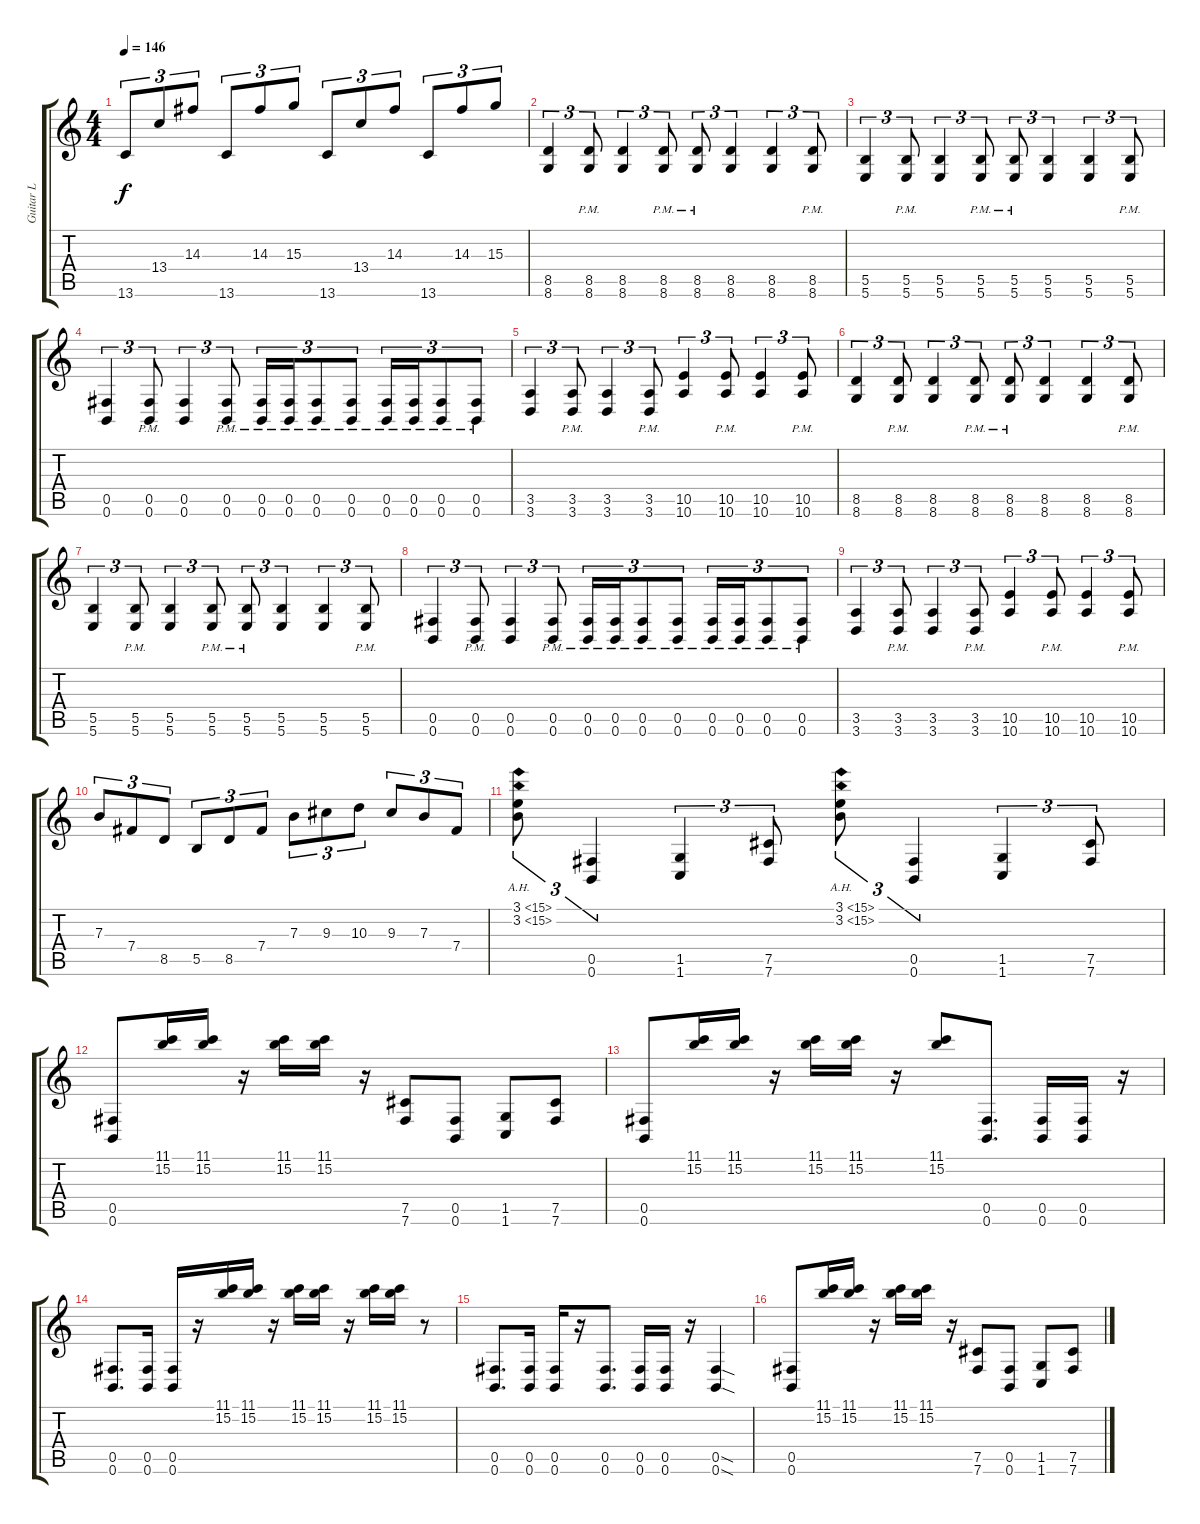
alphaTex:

\track ("Guitar L" "Guitar L") {instrument distortionguitar}
\staff {score tabs}
\tuning (Db4 Ab3 E3 B2 Gb2 B1) {hide}
\ts (4 4)
\tempo 146
\clef g2
\ks c
13.6.8{tu (3 2) dy f} 13.4.8{tu (3 2)} 14.3.8{tu (3 2)} 13.6.8{tu (3 2)} 14.3.8{tu (3 2)} 15.3.8{tu (3 2)} 13.6.8{tu (3 2)} 13.4.8{tu (3 2)} 14.3.8{tu (3 2)} 13.6.8{tu (3 2)} 14.3.8{tu (3 2)} 15.3.8{tu (3 2)} |
(8.5 8.6).4{tu (3 2)} (8.5 8.6{pm}).8{tu (3 2)} (8.5 8.6).4{tu (3 2)} (8.5 8.6{pm}).8{tu (3 2)} (8.5{pm} 8.6{pm}).8{tu (3 2)} (8.5 8.6).4{tu (3 2)} (8.5 8.6).4{tu (3 2)} (8.5 8.6{pm}).8{tu (3 2)} |
(5.5 5.6).4{tu (3 2)} (5.5 5.6{pm}).8{tu (3 2)} (5.5 5.6).4{tu (3 2)} (5.5 5.6{pm}).8{tu (3 2)} (5.5 5.6{pm}).8{tu (3 2)} (5.5 5.6).4{tu (3 2)} (5.5 5.6).4{tu (3 2)} (5.5 5.6{pm}).8{tu (3 2)} |
(0.5 0.6).4{tu (3 2)} (0.5 0.6{pm}).8{tu (3 2)} (0.5 0.6).4{tu (3 2)} (0.5 0.6{pm}).8{tu (3 2)} (0.5 0.6{pm}).16{tu (3 2)} (0.5 0.6{pm}).16{tu (3 2)} (0.5 0.6{pm}).8{tu (3 2)} (0.5 0.6{pm}).8{tu (3 2)} (0.5 0.6{pm}).16{tu (3 2)} (0.5 0.6{pm}).16{tu (3 2)} (0.5 0.6{pm}).8{tu (3 2)} (0.5 0.6{pm}).8{tu (3 2)} |
(3.5 3.6).4{tu (3 2)} (3.5{pm} 3.6).8{tu (3 2)} (3.5 3.6).4{tu (3 2)} (3.5{pm} 3.6).8{tu (3 2)} (10.5 10.6).4{tu (3 2)} (10.5{pm} 10.6).8{tu (3 2)} (10.5 10.6).4{tu (3 2)} (10.5{pm} 10.6).8{tu (3 2)} |
(8.5 8.6).4{tu (3 2)} (8.5 8.6{pm}).8{tu (3 2)} (8.5 8.6).4{tu (3 2)} (8.5 8.6{pm}).8{tu (3 2)} (8.5{pm} 8.6{pm}).8{tu (3 2)} (8.5 8.6).4{tu (3 2)} (8.5 8.6).4{tu (3 2)} (8.5 8.6{pm}).8{tu (3 2)} |
(5.5 5.6).4{tu (3 2)} (5.5 5.6{pm}).8{tu (3 2)} (5.5 5.6).4{tu (3 2)} (5.5 5.6{pm}).8{tu (3 2)} (5.5 5.6{pm}).8{tu (3 2)} (5.5 5.6).4{tu (3 2)} (5.5 5.6).4{tu (3 2)} (5.5 5.6{pm}).8{tu (3 2)} |
(0.5 0.6).4{tu (3 2)} (0.5 0.6{pm}).8{tu (3 2)} (0.5 0.6).4{tu (3 2)} (0.5 0.6{pm}).8{tu (3 2)} (0.5 0.6{pm}).16{tu (3 2)} (0.5 0.6{pm}).16{tu (3 2)} (0.5 0.6{pm}).8{tu (3 2)} (0.5 0.6{pm}).8{tu (3 2)} (0.5 0.6{pm}).16{tu (3 2)} (0.5 0.6{pm}).16{tu (3 2)} (0.5 0.6{pm}).8{tu (3 2)} (0.5 0.6{pm}).8{tu (3 2)} |
(3.5 3.6).4{tu (3 2)} (3.5{pm} 3.6).8{tu (3 2)} (3.5 3.6).4{tu (3 2)} (3.5{pm} 3.6).8{tu (3 2)} (10.5 10.6).4{tu (3 2)} (10.5{pm} 10.6).8{tu (3 2)} (10.5 10.6).4{tu (3 2)} (10.5{pm} 10.6).8{tu (3 2)} |
7.3.8{tu (3 2)} 7.4.8{tu (3 2)} 8.5.8{tu (3 2)} 5.5.8{tu (3 2)} 8.5.8{tu (3 2)} 7.4.8{tu (3 2)} 7.3.8{tu (3 2)} 9.3.8{tu (3 2)} 10.3.8{tu (3 2)} 9.3.8{tu (3 2)} 7.3.8{tu (3 2)} 7.4.8{tu (3 2)} |
(3.1{ah 12} 3.2{ah 12}).8{tu (3 2)} (0.5 0.6).4{tu (3 2)} (1.5 1.6).4{tu (3 2)} (7.5 7.6).8{tu (3 2)} (3.1{ah 12} 3.2{ah 12}).8{tu (3 2)} (0.5 0.6).4{tu (3 2)} (1.5 1.6).4{tu (3 2)} (7.5 7.6).8{tu (3 2)} |
(0.5 0.6).8 (11.1 15.2).16 (11.1 15.2).16 r.16 (11.1 15.2).16 (11.1 15.2).16 r.16 (7.5 7.6).8 (0.5 0.6).8 (1.5 1.6).8 (7.5 7.6).8 |
(0.5 0.6).8 (11.1 15.2).16 (11.1 15.2).16 r.16 (11.1 15.2).16 (11.1 15.2).16 r.16 (11.1 15.2).8 (0.5 0.6).8{d} (0.5 0.6).16 (0.5 0.6).16 r.16 |
(0.5 0.6).8{d} (0.5 0.6).16 (0.5 0.6).16 r.16 (11.1 15.2).16 (11.1 15.2).16 r.16 (11.1 15.2).16 (11.1 15.2).16 r.16 (11.1 15.2).16 (11.1 15.2).16 r.8 |
(0.5 0.6).8{d} (0.5 0.6).16 (0.5 0.6).16 r.16 (0.5 0.6).8{d} (0.5 0.6).16 (0.5 0.6).16 r.16 (0.5{sod} 0.6{sod}).4 |
(0.5 0.6).8 (11.1 15.2).16 (11.1 15.2).16 r.16 (11.1 15.2).16 (11.1 15.2).16 r.16 (7.5 7.6).8 (0.5 0.6).8 (1.5 1.6).8 (7.5 7.6).8
